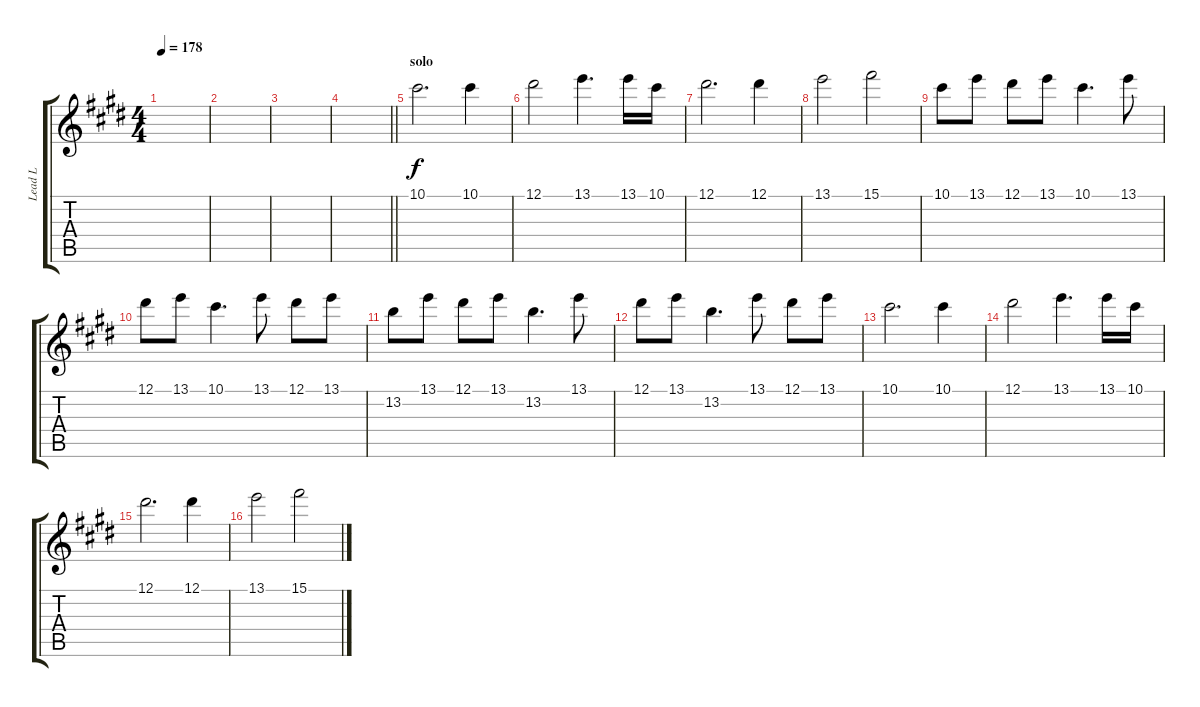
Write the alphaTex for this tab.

\track ("Lead L" "Lead L") {instrument distortionguitar}
\staff {score tabs}
\tuning (Eb4 Bb3 Gb3 Db3 Ab2 Db2) {hide}
\ts (4 4)
\tempo 178
\clef g2
\ks e
|
|
|
\barLineRight lightlight
|
\section ("" "solo")
10.1.2{d} 10.1.4 |
12.1.2 13.1.4{d} 13.1.16 10.1.16 |
12.1.2{d} 12.1.4 |
13.1.2 15.1.2 |
10.1.8 13.1.8 12.1.8 13.1.8 10.1.4{d} 13.1.8 |
12.1.8 13.1.8 10.1.4{d} 13.1.8 12.1.8 13.1.8 |
13.2.8 13.1.8 12.1.8 13.1.8 13.2.4{d} 13.1.8 |
12.1.8 13.1.8 13.2.4{d} 13.1.8 12.1.8 13.1.8 |
10.1.2{d} 10.1.4 |
12.1.2 13.1.4{d} 13.1.16 10.1.16 |
12.1.2{d} 12.1.4 |
13.1.2 15.1.2
